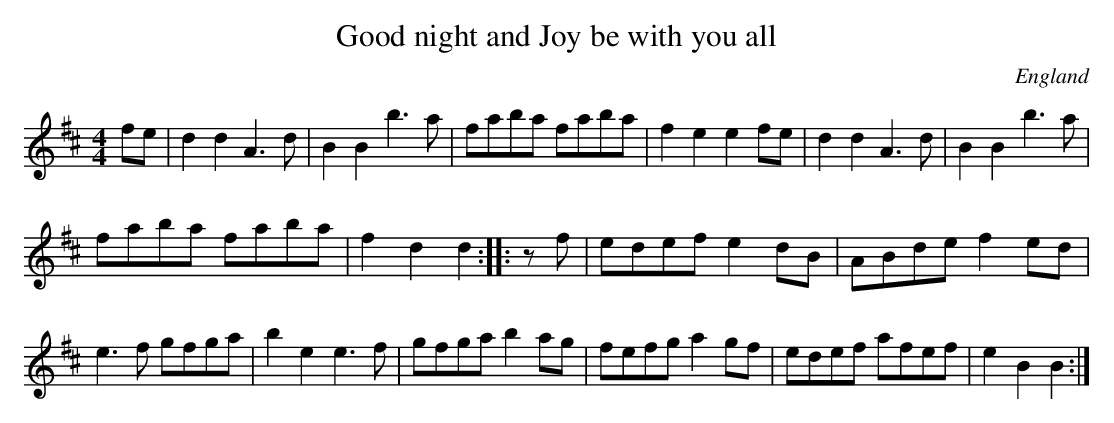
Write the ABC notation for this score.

X:1
T:Good night and Joy be with you all
L:1/8
M:4/4
O:England
K:D major
fe | \
d2d2 A3d | B2B2 b3a | \
faba faba | f2e2 e2fe |\
d2d2 A3d | B2B2 b3a |
faba faba | f2d2 d2 :: \
zf |\
edef e2dB | ABde f2ed |
e3f gfga | b2e2 e3f |\
gfga b2ag | fefg a2gf | \
edef afef | e2B2 B2 :|
